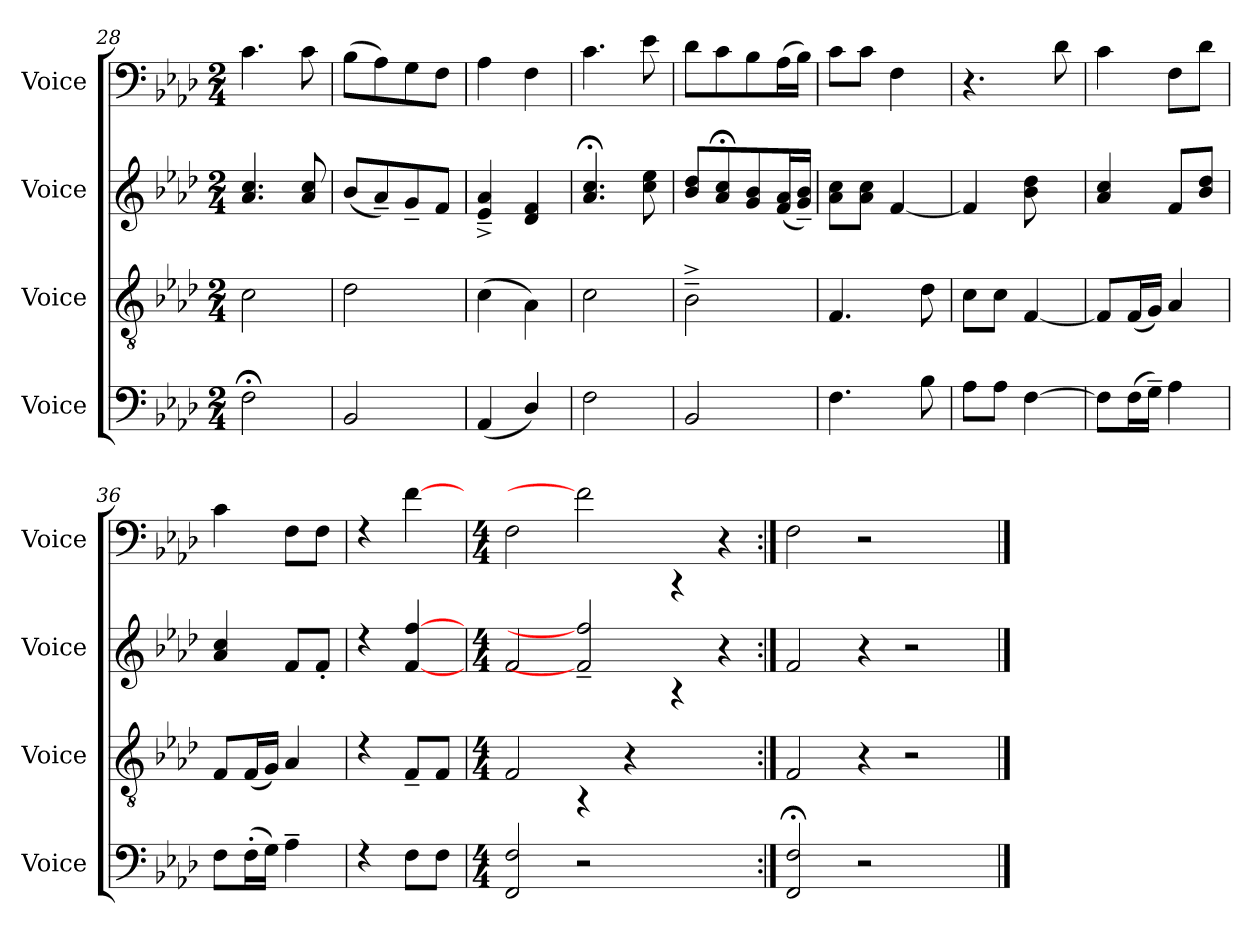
**kern	**kern	**kern	**kern
*part4	*part3	*part2	*part1
*staff4	*staff3	*staff2	*staff1
*I"Voice	*I"Voice	*I"Voice	*I"Voice
*I'Voice	*I'Voice	*I'Voice	*I'Voice
*clefF4	*clefGv2	*clefG2	*clefF4
*k[b-e-a-d-]	*k[b-e-a-d-]	*k[b-e-a-d-]	*k[b-e-a-d-]
*M2/4	*M2/4	*M2/4	*M2/4
=28	=28	=28	=28
2F;<\	2c\	4.a-/ 4.cc/	4.c\
.	.	8a-/ 8cc/	8c\
=29	=29	=29	=29
2BB-/	2d-\	(<8b-/L	(>8B-\L
.	.	8a-~>~</)	8A-\)
.	.	8g~>/	8G\
.	.	8f/J	8F\J
!!LO:LB:g=z
=30	=30	=30	=30
(<4AA-/	(>4c\	4e-/^>~> 4a-/^>~>	4A-\
4D-/)	4A-\)	4d-/ 4f/	4F\
=31	=31	=31	=31
2F\	2c\	4.a-/;< 4.cc/;<	4.c\
.	.	8cc\ 8ee-\	8e-\
=32	=32	=32	=32
2BB-/	2B-^<~<\	8b-/ 8dd-/L	8d-\L
.	.	8a-/;< 8cc/;<	8c\
.	.	8g/ 8b-/	8B-\
.	.	(<16f/ 16a-/L	(>16A-\L
.	.	16g/~< 16b-/~<JJ)	16B-\JJ)
=33	=33	=33	=33
4.F\	4.F/	8a-\ 8cc\L	8c\L
.	.	8a-\ 8cc\J	8c\J
.	.	[<4f/	4F\
8B-\	8d-\	.	.
=34	=34	=34	=34
8A-\L	8c\L	4f/]	4.r
8A-\J	8c\J	.	.
[>4F\	[<4F/	8b-\ 8dd-\	.
.	.	8ryy	8d-\
!!LO:LB:g=z
=35	=35	=35	=35
8F\L]	8F/L]	4a-/ 4cc/	4c\
(>16F\L	(<16F/L	.	.
16G~>\JJ)	16G/JJ)	.	.
4A-\	4A-/	8f/L	8F\L
.	.	8b-/ 8dd-/J	8d-\J
=36	=36	=36	=36
8F\L	8F/L	4a-/ 4cc/	4c\
(>16F'>\L	(<16F/L	.	.
16G\JJ)	16G/JJ)	.	.
4A-~>\	4A-/	8f/L	8F\L
.	.	8f'</J	8F\J
=37	=37	=37	=37
4rF	4rd	4rdd	4rF
8F\L	8F~>/L	[4f/ [4ff/	[4f\
8F\J	8F/J	.	.
=38	=38	=38	=38
*M4/4	*M4/4	*M4/4	*M4/4
2FF/ 2F/	2F/	2f/	2F\
2r	4rGG	2f/]~> 2ff/]~>	2f\]
.	4r	.	.
2ryy	2ryy	4rA	4rCC
.	.	4r	4r
=39:|!	=39:|!	=39:|!	=39:|!
2FF/;< 2F/;<	2F/	2f/	2F\
2r	4r	4r	2r
.	2r	2r	.
4ryy	.	.	4ryy
==	==	==	==
*-	*-	*-	*-
